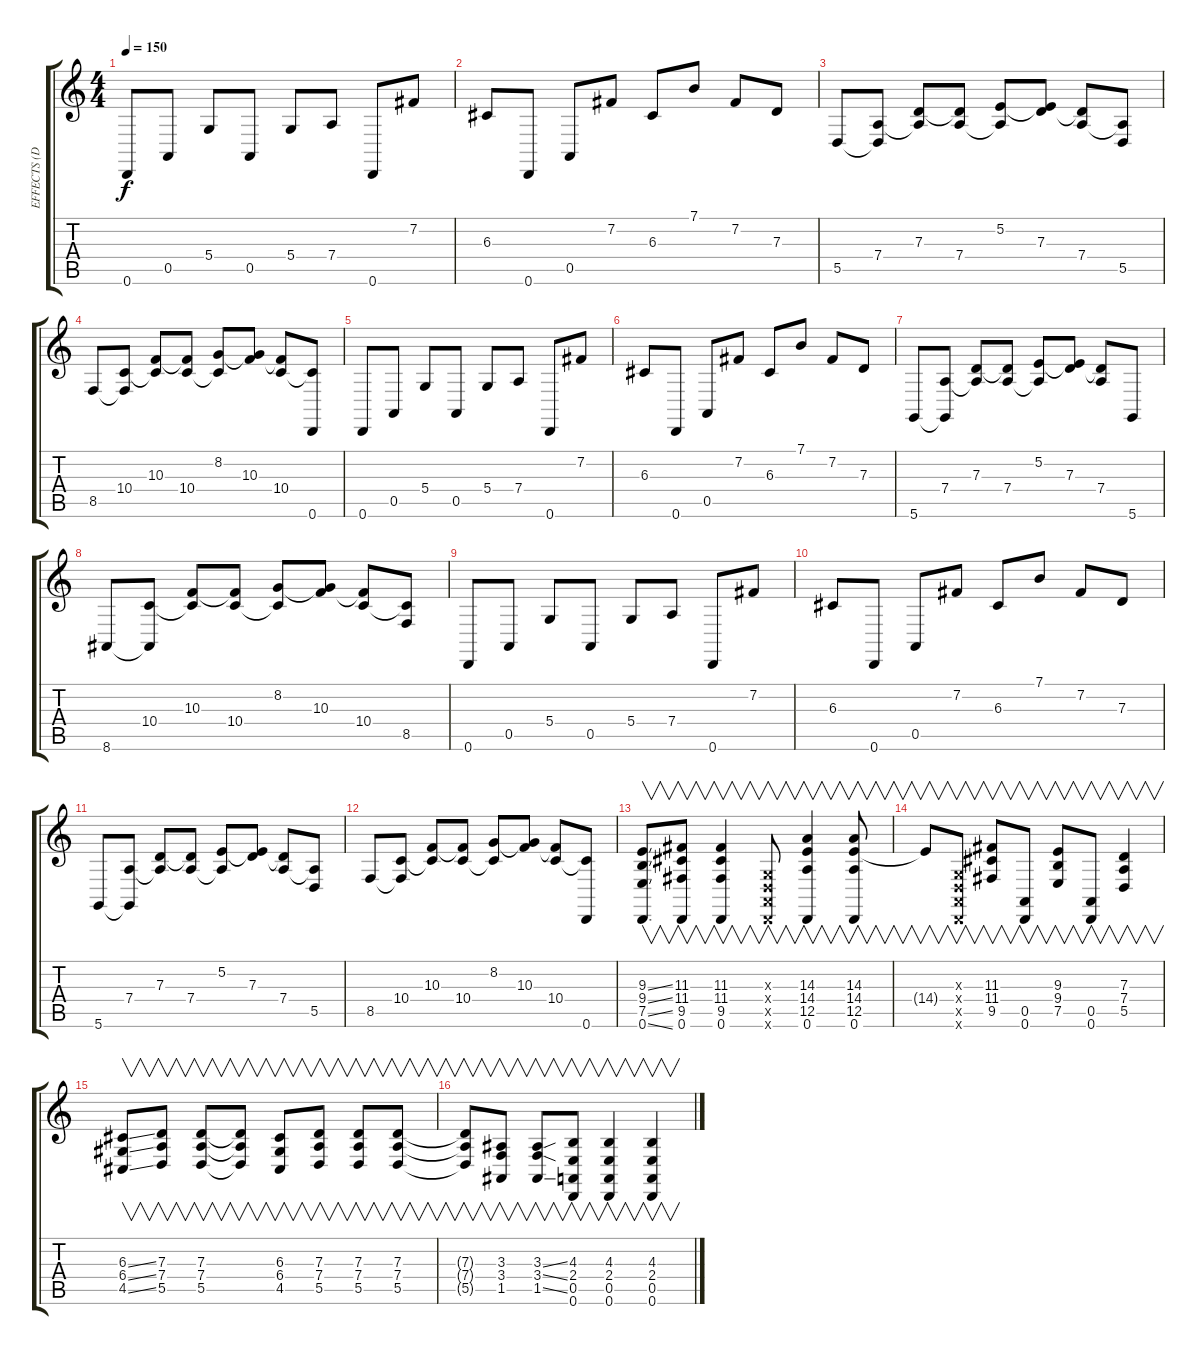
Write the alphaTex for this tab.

\track ("EFFECTS (DON'T PAY ATTENTION)" "EFFECTS (D") {instrument fx4atmosphere}
\staff {score tabs}
\tuning (E4 B3 G3 D3 A2 D2) {hide}
\ts (4 4)
\tempo 150
\clef g2
\ks c
0.6.8{dy f} 0.5.8 5.4.8 0.5.8 5.4.8 7.4.8 0.6.8 7.2.8 |
6.3.8 0.6.8 0.5.8 7.2.8 6.3.8 7.1.8 7.2.8 7.3.8 |
5.5.8 (7.4 5.5{t}).8 (7.3 7.4{t}).8 (7.3{t} 7.4).8 (5.2 7.4{t}).8 (5.2{t} 7.3).8 (7.3{t} 7.4).8 (7.4{t} 5.5).8 |
8.5.8 (10.4 8.5{t}).8 (10.3 10.4{t}).8 (10.3{t} 10.4).8 (8.2 10.4{t}).8 (8.2{t} 10.3).8 (10.3{t} 10.4).8 (10.4{t} 0.6).8 |
0.6.8 0.5.8 5.4.8 0.5.8 5.4.8 7.4.8 0.6.8 7.2.8 |
6.3.8 0.6.8 0.5.8 7.2.8 6.3.8 7.1.8 7.2.8 7.3.8 |
5.6.8 (7.4 5.6{t}).8 (7.3 7.4{t}).8 (7.3{t} 7.4).8 (5.2 7.4{t}).8 (5.2{t} 7.3).8 (7.3{t} 7.4).8 5.6.8 |
8.6.8 (10.4 8.6{t}).8 (10.3 10.4{t}).8 (10.3{t} 10.4).8 (8.2 10.4{t}).8 (8.2{t} 10.3).8 (10.3{t} 10.4).8 (10.4{t} 8.5).8 |
0.6.8 0.5.8 5.4.8 0.5.8 5.4.8 7.4.8 0.6.8 7.2.8 |
6.3.8 0.6.8 0.5.8 7.2.8 6.3.8 7.1.8 7.2.8 7.3.8 |
5.6.8 (7.4 5.6{t}).8 (7.3 7.4{t}).8 (7.3{t} 7.4).8 (5.2 7.4{t}).8 (5.2{t} 7.3).8 (7.3{t} 7.4).8 (7.4{t} 5.5).8 |
8.5.8 (10.4 8.5{t}).8 (10.3 10.4{t}).8 (10.3{t} 10.4).8 (8.2 10.4{t}).8 (8.2{t} 10.3).8 (10.3{t} 10.4).8 (10.4{t} 0.6).8 |
(9.3{ss} 9.4{ss} 7.5{ss} 0.6{ss}).8{v} (11.3 11.4 9.5 0.6).8{v} (11.3 11.4 9.5 0.6).4{v} (0.3{x} 0.4{x} 0.5{x} 0.6{x}).8{v} (14.3 14.4 12.5 0.6).4{v} (14.3 14.4 12.5 0.6).8{v} |
14.4{t}.8{v} (0.3{x} 0.4{x} 0.5{x} 0.6{x}).8{v} (11.3 11.4 9.5).8{v} (0.5 0.6).8{v} (9.3 9.4 7.5).8{v} (0.5 0.6).8{v} (7.3 7.4 5.5).4{v} |
(6.3{ss} 6.4{ss} 4.5{ss}).8{v} (7.3 7.4 5.5).8{v} (7.3 7.4 5.5).8{v} (7.3{t} 7.4{t} 5.5{t}).8{v} (6.3 6.4 4.5).8{v} (7.3 7.4 5.5).8{v} (7.3 7.4 5.5).8{v} (7.3 7.4 5.5).8{v} |
(7.3{t} 7.4{t} 5.5{t}).8{v} (3.3 3.4 1.5).8{v} (3.3{ss} 3.4{ss} 1.5{ss}).8{v} (4.3 2.4 0.5 0.6).8{v} (4.3 2.4 0.5 0.6).4{v} (4.3 2.4 0.5 0.6).4{v}
